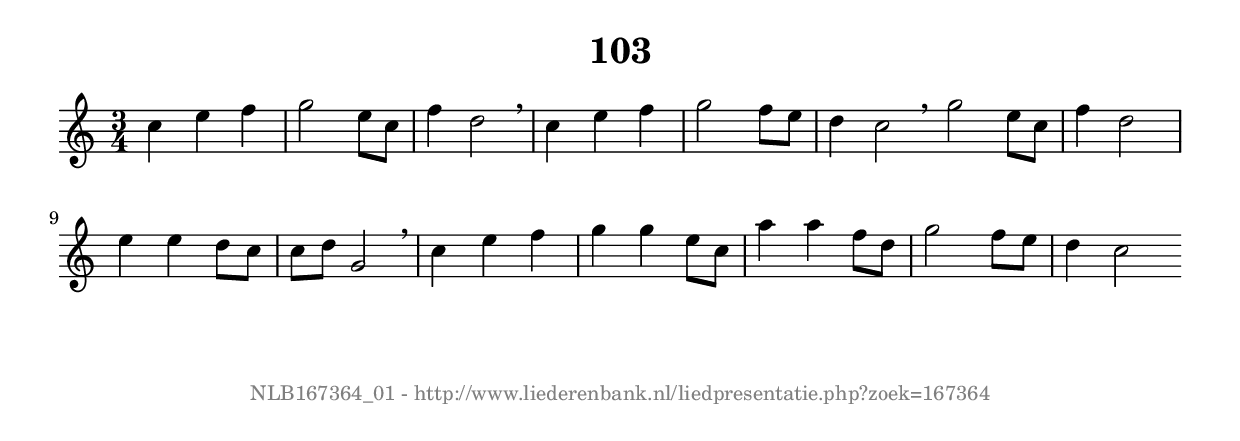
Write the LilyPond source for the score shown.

%
% produced by wce2krn 1.64 (7 June 2014)
%
\version"2.16"
#(append! paper-alist '(("long" . (cons (* 210 mm) (* 2000 mm)))))
#(set-default-paper-size "long")
sb = {\breathe}
mBreak = {\breathe }
bBreak = {\breathe }
x = {\once\override NoteHead #'style = #'cross }
gl=\glissando
itime={\override Staff.TimeSignature #'stencil = ##f }
ficta = {\once\set suggestAccidentals = ##t}
fine = {\once\override Score.RehearsalMark #'self-alignment-X = #1 \mark \markup {\italic{Fine}}}
dc = {\once\override Score.RehearsalMark #'self-alignment-X = #1 \mark \markup {\italic{D.C.}}}
dcf = {\once\override Score.RehearsalMark #'self-alignment-X = #1 \mark \markup {\italic{D.C. al Fine}}}
dcc = {\once\override Score.RehearsalMark #'self-alignment-X = #1 \mark \markup {\italic{D.C. al Coda}}}
ds = {\once\override Score.RehearsalMark #'self-alignment-X = #1 \mark \markup {\italic{D.S.}}}
dsf = {\once\override Score.RehearsalMark #'self-alignment-X = #1 \mark \markup {\italic{D.S. al Fine}}}
dsc = {\once\override Score.RehearsalMark #'self-alignment-X = #1 \mark \markup {\italic{D.S. al Coda}}}
pv = {\set Score.repeatCommands = #'((volta "1"))}
sv = {\set Score.repeatCommands = #'((volta "2"))}
tv = {\set Score.repeatCommands = #'((volta "3"))}
qv = {\set Score.repeatCommands = #'((volta "4"))}
xv = {\set Score.repeatCommands = #'((volta #f))}
\header{ tagline = ""
title = "103"
}
\score {{
\key c \major
\relative g'
{
\set melismaBusyProperties = #'()
\time 3/4
\tempo 4=120
\override Score.MetronomeMark #'transparent = ##t
\override Score.RehearsalMark #'break-visibility = #(vector #t #t #f)
c4 e f g2 e8 c f4 d2 \sb c4 e f g2 f8 e d4 c2 \bar ":|:" \bBreak
g'2 e8 c f4 d2 e4 e d8 c c d g,2 \mBreak \bar "|"
c4 e f g g e8 c a'4 a f8 d g2 f8 e d4 c2 \bar ":|"
 }}
 \midi { }
 \layout {
            indent = 0.0\cm
}
}
\markup { \vspace #0 } \markup { \with-color #grey \fill-line { \center-column { \smaller "NLB167364_01 - http://www.liederenbank.nl/liedpresentatie.php?zoek=167364" } } }
